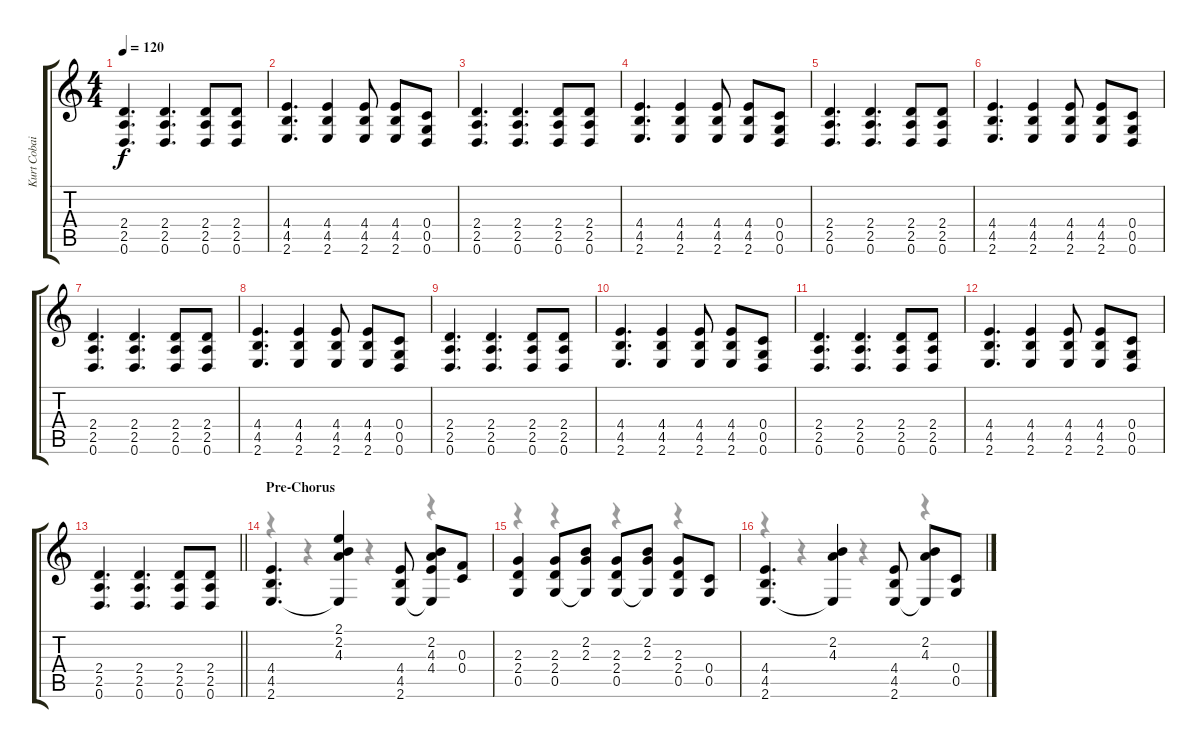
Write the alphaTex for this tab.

\track ("Kurt Cobain (Distortion)" "Kurt Cobai") {instrument distortionguitar}
\staff {score tabs}
\tuning (D4 A3 F3 C3 G2 D2) {hide}
\voice
\ts (4 4)
\tempo 120
\clef g2
\ks c
(2.4 2.5 0.6).4{d dy f} (2.4 2.5 0.6).4{d} (2.4 2.5 0.6).8 (2.4 2.5 0.6).8 |
(4.4 4.5 2.6).4{d} (4.4 4.5 2.6).4 (4.4 4.5 2.6).8 (4.4 4.5 2.6).8 (0.4 0.5 0.6).8 |
(2.4 2.5 0.6).4{d} (2.4 2.5 0.6).4{d} (2.4 2.5 0.6).8 (2.4 2.5 0.6).8 |
(4.4 4.5 2.6).4{d} (4.4 4.5 2.6).4 (4.4 4.5 2.6).8 (4.4 4.5 2.6).8 (0.4 0.5 0.6).8 |
(2.4 2.5 0.6).4{d} (2.4 2.5 0.6).4{d} (2.4 2.5 0.6).8 (2.4 2.5 0.6).8 |
(4.4 4.5 2.6).4{d} (4.4 4.5 2.6).4 (4.4 4.5 2.6).8 (4.4 4.5 2.6).8 (0.4 0.5 0.6).8 |
(2.4 2.5 0.6).4{d} (2.4 2.5 0.6).4{d} (2.4 2.5 0.6).8 (2.4 2.5 0.6).8 |
(4.4 4.5 2.6).4{d} (4.4 4.5 2.6).4 (4.4 4.5 2.6).8 (4.4 4.5 2.6).8 (0.4 0.5 0.6).8 |
(2.4 2.5 0.6).4{d} (2.4 2.5 0.6).4{d} (2.4 2.5 0.6).8 (2.4 2.5 0.6).8 |
(4.4 4.5 2.6).4{d} (4.4 4.5 2.6).4 (4.4 4.5 2.6).8 (4.4 4.5 2.6).8 (0.4 0.5 0.6).8 |
(2.4 2.5 0.6).4{d} (2.4 2.5 0.6).4{d} (2.4 2.5 0.6).8 (2.4 2.5 0.6).8 |
(4.4 4.5 2.6).4{d} (4.4 4.5 2.6).4 (4.4 4.5 2.6).8 (4.4 4.5 2.6).8 (0.4 0.5 0.6).8 |
\barLineRight lightlight
(2.4 2.5 0.6).4{d} (2.4 2.5 0.6).4{d} (2.4 2.5 0.6).8 (2.4 2.5 0.6).8 |
\section ("" "Pre-Chorus")
(4.4 4.5 2.6).4{d} (2.1 2.2 4.3 2.6{t}).4 (4.4 4.5 2.6).8 (2.2 4.3 4.4 2.6{t}).8 (0.3 0.4).8 |
(2.3 2.4 0.5).4 (2.3 2.4 0.5).8 (2.2 2.3 0.5{t}).8 (2.3 2.4 0.5).8 (2.2 2.3 0.5{t}).8 (2.3 2.4 0.5).8 (0.4 0.5).8 |
(4.4 4.5 2.6).4{d} (2.2 4.3 2.6{t}).4 (4.4 4.5 2.6).8 (2.2 4.3 2.6{t}).8 (0.4 0.5).8
\voice
\clef g2
\ottava regular
\simile none
\ks c
|
|
|
|
|
|
|
|
|
|
|
|
\barLineRight lightlight
|
r.4 r.4 r.4 r.4 |
r.4 r.4 r.4 r.4 |
r.4 r.4 r.4 r.4
